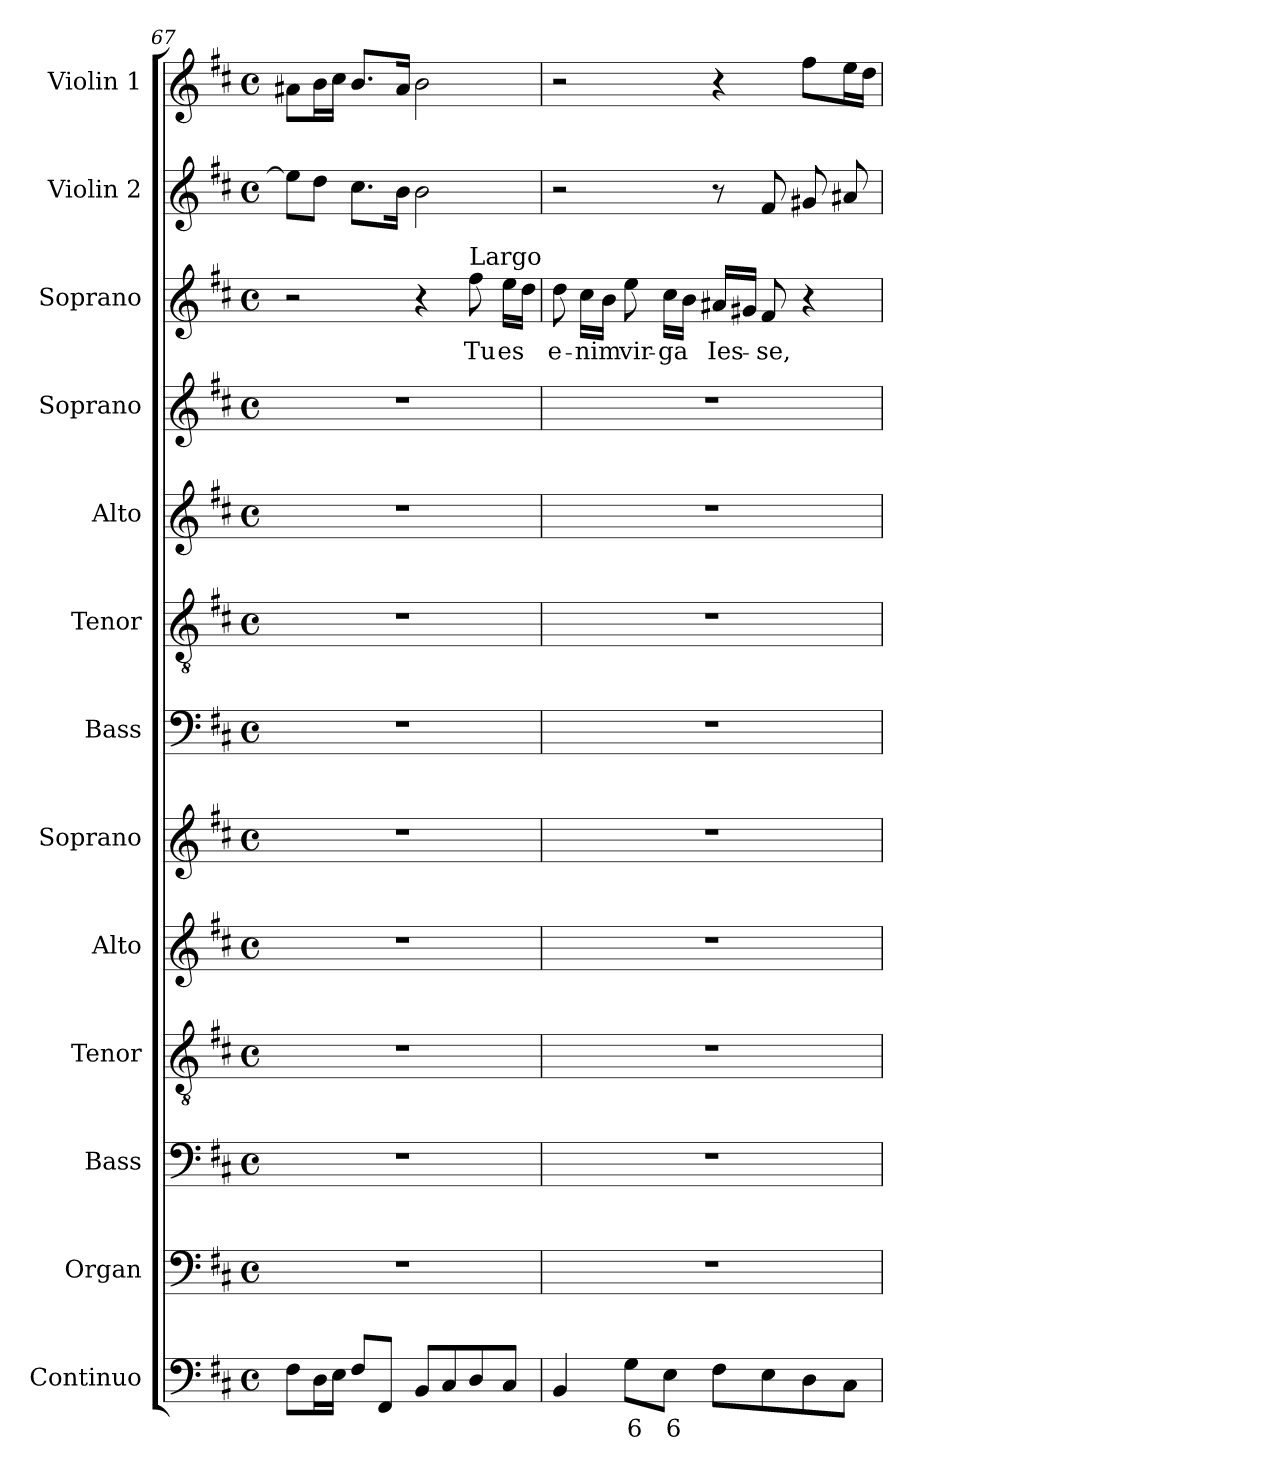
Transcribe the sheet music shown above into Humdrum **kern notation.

**kern	**text	**kern	**kern	**kern	**kern	**kern	**kern	**kern	**kern	**kern	**kern	**text	**kern	**kern
*part13	*part13	*part12	*part11	*part10	*part9	*part8	*part7	*part6	*part5	*part4	*part3	*part3	*part2	*part1
*staff13	*staff13	*staff12	*staff11	*staff10	*staff9	*staff8	*staff7	*staff6	*staff5	*staff4	*staff3	*staff3	*staff2	*staff1
*I"Continuo	*	*I"Organ	*I"Bass	*I"Tenor	*I"Alto	*I"Soprano	*I"Bass	*I"Tenor	*I"Alto	*I"Soprano	*I"Soprano	*	*I"Violin 2	*I"Violin 1
*I'Cont.	*	*I'Org.	*I'B.	*I'T.	*I'A.	*I'S.	*I'B.	*I'T.	*I'A.	*I'S.	*I'S.	*	*I'Vln. 2	*I'Vln. 1
*clefF4	*	*clefF4	*clefF4	*clefGv2	*clefG2	*clefG2	*clefF4	*clefGv2	*clefG2	*clefG2	*clefG2	*	*clefG2	*clefG2
*	*	*	*	*ITrd7c12	*	*	*	*ITrd7c12	*	*	*	*	*	*
*k[f#c#]	*	*k[f#c#]	*k[f#c#]	*k[f#c#]	*k[f#c#]	*k[f#c#]	*k[f#c#]	*k[f#c#]	*k[f#c#]	*k[f#c#]	*k[f#c#]	*	*k[f#c#]	*k[f#c#]
*D:	*	*D:	*D:	*D:	*D:	*D:	*D:	*D:	*D:	*D:	*D:	*	*D:	*D:
*M4/4	*	*M4/4	*M4/4	*M4/4	*M4/4	*M4/4	*M4/4	*M4/4	*M4/4	*M4/4	*M4/4	*	*M4/4	*M4/4
*met(c)	*	*met(c)	*met(c)	*met(c)	*met(c)	*met(c)	*met(c)	*met(c)	*met(c)	*met(c)	*met(c)	*	*met(c)	*met(c)
=67	=67	=67	=67	=67	=67	=67	=67	=67	=67	=67	=67	=67	=67	=67
8F#i\L	.	1r	1r	1r	1r	1r	1r	1r	1r	1r	2r	.	8eei\L]	8a#Xi\L
16Di\L	.	.	.	.	.	.	.	.	.	.	.	.	8ddi\J	16bi\L
16Ei\JJ	.	.	.	.	.	.	.	.	.	.	.	.	.	16cc#i\JJ
8F#i/L	.	.	.	.	.	.	.	.	.	.	.	.	8.cc#i\L	8.bi/L
8FF#i/J	.	.	.	.	.	.	.	.	.	.	.	.	.	.
.	.	.	.	.	.	.	.	.	.	.	.	.	16bi\Jk	16a#i/Jk
8BBi/L	.	.	.	.	.	.	.	.	.	.	4r	.	2bi\	2bi\
8C#i/	.	.	.	.	.	.	.	.	.	.	.	.	.	.
!	!	!	!	!	!	!	!	!	!	!	!LO:TX:a:t=Largo	!	!	!
!	!	!	!	!	!	!	!	!	!	!	!	!LO:LY:b:color=#000000	!	!
8Di/	.	.	.	.	.	.	.	.	.	.	8ff#i\	Tu	.	.
!	!	!	!	!	!	!	!	!	!	!	!	!LO:LY:b:color=#000000	!	!
8C#i/J	.	.	.	.	.	.	.	.	.	.	16eei\LL	es	.	.
.	.	.	.	.	.	.	.	.	.	.	16ddi\JJ	.	.	.
=68	=68	=68	=68	=68	=68	=68	=68	=68	=68	=68	=68	=68	=68	=68
!	!	!	!	!	!	!	!	!	!	!	!	!LO:LY:b:color=#000000	!	!
4BBi/	.	1r	1r	1r	1r	1r	1r	1r	1r	1r	8ddi\	e-	2r	2r
!	!	!	!	!	!	!	!	!	!	!	!	!LO:LY:b:color=#000000	!	!
.	.	.	.	.	.	.	.	.	.	.	16cc#i\LL	-nim	.	.
.	.	.	.	.	.	.	.	.	.	.	16bi\JJ	.	.	.
!	!LO:LY:b:color=#000000	!	!	!	!	!	!	!	!	!	!	!	!	!
!	!	!	!	!	!	!	!	!	!	!	!	!LO:LY:b:color=#000000	!	!
8Gi\L	6	.	.	.	.	.	.	.	.	.	8eei\	vir-	.	.
!	!LO:LY:b:color=#000000	!	!	!	!	!	!	!	!	!	!	!	!	!
!	!	!	!	!	!	!	!	!	!	!	!	!LO:LY:b:color=#000000	!	!
8Ei\J	6	.	.	.	.	.	.	.	.	.	16cc#i\LL	-ga	.	.
.	.	.	.	.	.	.	.	.	.	.	16bi\JJ	.	.	.
!	!	!	!	!	!	!	!	!	!	!	!	!LO:LY:b:color=#000000	!	!
8F#i\L	.	.	.	.	.	.	.	.	.	.	16a#Xi/LL	Ies-	8r	4r
.	.	.	.	.	.	.	.	.	.	.	16g#Xi/JJ	.	.	.
!	!	!	!	!	!	!	!	!	!	!	!	!LO:LY:b:color=#000000	!	!
8Ei\	.	.	.	.	.	.	.	.	.	.	8f#i/	-se,	8f#i/	.
8Di\	.	.	.	.	.	.	.	.	.	.	4r	.	8g#Xi/	8ff#i\L
8C#i\J	.	.	.	.	.	.	.	.	.	.	.	.	8a#Xi/	16eei\L
.	.	.	.	.	.	.	.	.	.	.	.	.	.	16ddi\JJ
=	=	=	=	=	=	=	=	=	=	=	=	=	=	=
*-	*-	*-	*-	*-	*-	*-	*-	*-	*-	*-	*-	*-	*-	*-
